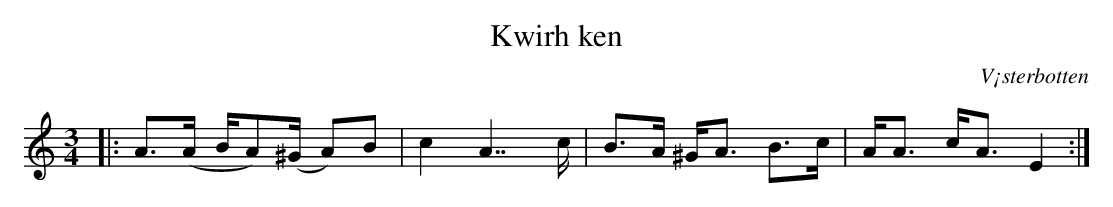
X:1
T:Kwirh ken
O:V¡sterbotten
M:3/4
L:1/8
K:Am
|: A>(A B/A)(^G/ A)B | c2 A7/c/ | B>A ^G<A B>c | A<A c<A E2 :|
